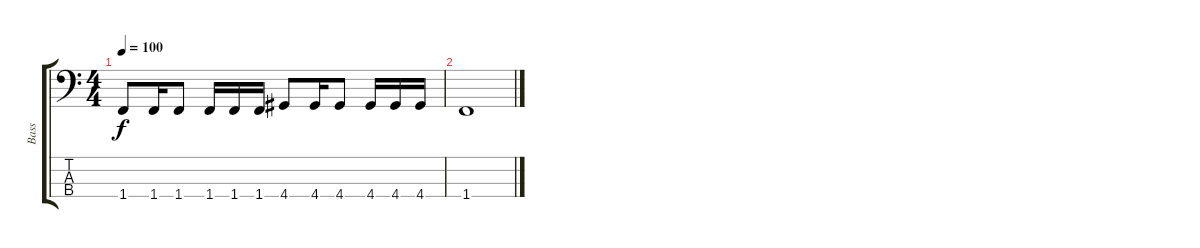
\track ("Bass" "Bass") {instrument electricbassfinger}
\staff {score tabs}
\tuning (G2 D2 A1 E1) {hide}
\ts (4 4)
\tempo 100
\clef f4
\ks c
1.4.8{dy f} 1.4.16 1.4.8 1.4.16 1.4.16 1.4.16 4.4.8 4.4.16 4.4.8 4.4.16 4.4.16 4.4.16 |
1.4.1
